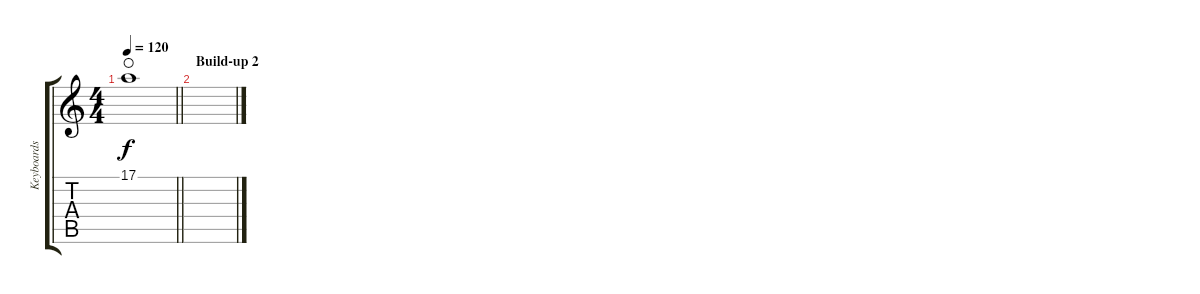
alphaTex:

\track ("Keyboards" "Keyboards") {instrument lead1square}
\staff {score tabs}
\tuning (E4 B3 G3 D3 A2 E2) {hide}
\ts (4 4)
\tempo 120
\clef g2
\barLineRight lightlight
\ks c
17.1.1{dy f waho} |
\section ("" "Build-up 2")
